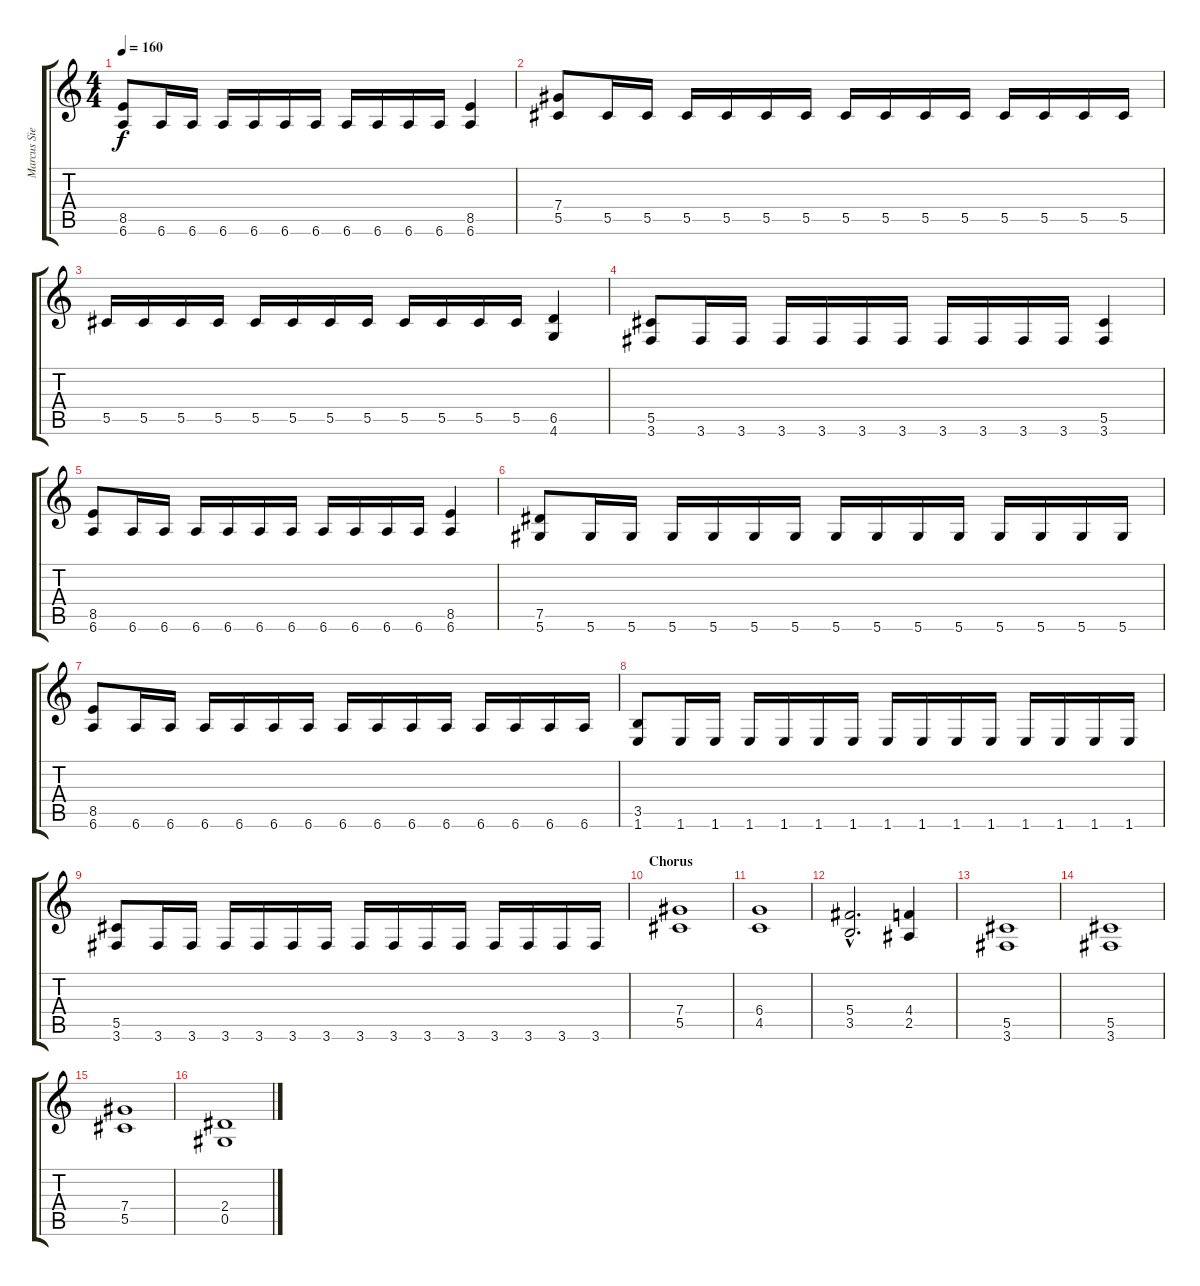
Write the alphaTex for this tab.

\track ("Marcus Siepen" "Marcus Sie") {instrument distortionguitar}
\staff {score tabs}
\tuning (Eb4 Bb3 Gb3 Db3 Ab2 Eb2) {hide}
\ts (4 4)
\tempo 160
\clef g2
\ks c
(8.5 6.6).8{dy f} 6.6.16 6.6.16 6.6.16 6.6.16 6.6.16 6.6.16 6.6.16 6.6.16 6.6.16 6.6.16 (8.5 6.6).4 |
(7.4 5.5).8 5.5.16 5.5.16 5.5.16 5.5.16 5.5.16 5.5.16 5.5.16 5.5.16 5.5.16 5.5.16 5.5.16 5.5.16 5.5.16 5.5.16 |
5.5.16 5.5.16 5.5.16 5.5.16 5.5.16 5.5.16 5.5.16 5.5.16 5.5.16 5.5.16 5.5.16 5.5.16 (6.5 4.6).4 |
(5.5 3.6).8 3.6.16 3.6.16 3.6.16 3.6.16 3.6.16 3.6.16 3.6.16 3.6.16 3.6.16 3.6.16 (5.5 3.6).4 |
(8.5 6.6).8 6.6.16 6.6.16 6.6.16 6.6.16 6.6.16 6.6.16 6.6.16 6.6.16 6.6.16 6.6.16 (8.5 6.6).4 |
(7.5 5.6).8 5.6.16 5.6.16 5.6.16 5.6.16 5.6.16 5.6.16 5.6.16 5.6.16 5.6.16 5.6.16 5.6.16 5.6.16 5.6.16 5.6.16 |
(8.5 6.6).8 6.6.16 6.6.16 6.6.16 6.6.16 6.6.16 6.6.16 6.6.16 6.6.16 6.6.16 6.6.16 6.6.16 6.6.16 6.6.16 6.6.16 |
(3.5 1.6).8 1.6.16 1.6.16 1.6.16 1.6.16 1.6.16 1.6.16 1.6.16 1.6.16 1.6.16 1.6.16 1.6.16 1.6.16 1.6.16 1.6.16 |
(5.5 3.6).8 3.6.16 3.6.16 3.6.16 3.6.16 3.6.16 3.6.16 3.6.16 3.6.16 3.6.16 3.6.16 3.6.16 3.6.16 3.6.16 3.6.16 |
\section ("" "Chorus")
(7.4 5.5).1 |
(6.4 4.5).1 |
(5.4{hac} 3.5{hac}).2{d} (4.4 2.5).4 |
(5.5 3.6).1 |
(5.5 3.6).1 |
(7.4 5.5).1 |
(2.4 0.5).1
